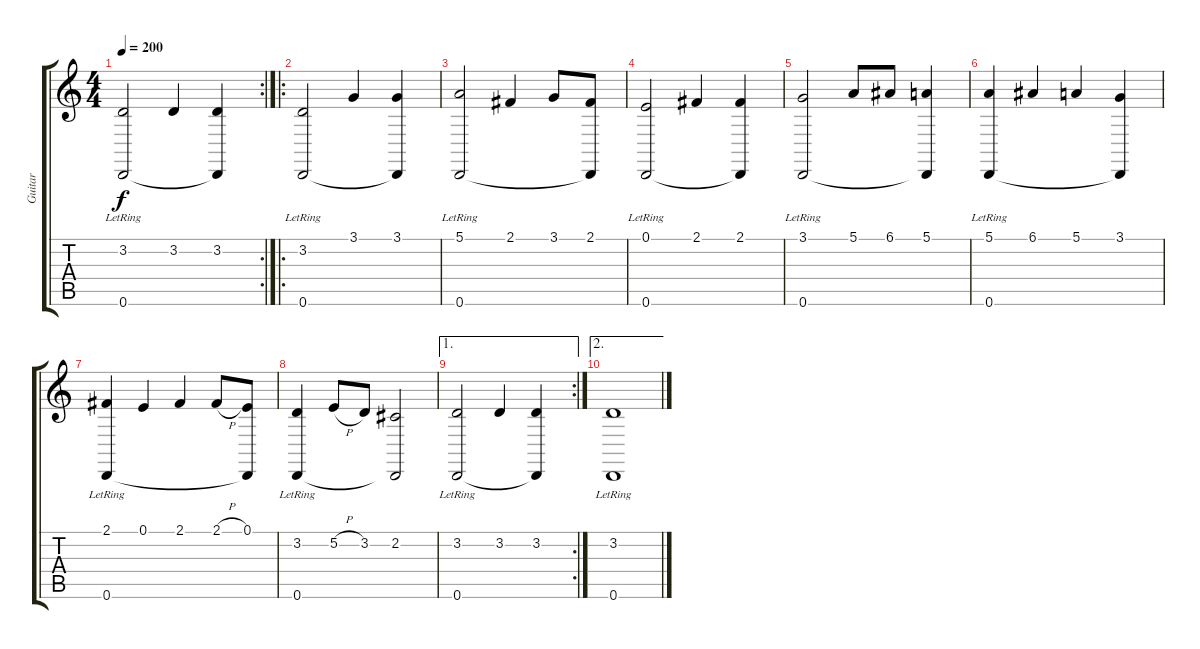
\track ("Guitar" "Guitar") {instrument sitar}
\staff {score tabs}
\tuning (E4 B3 G3 D3 A2 D2) {hide}
\rc 2
\ts (4 4)
\tempo 200
\clef g2
\ks c
(3.2 0.6{lr}).2{dy f} 3.2.4 (3.2 0.6{t}).4 |
\ro
(3.2 0.6{lr}).2 3.1.4 (3.1 0.6{t}).4 |
(5.1 0.6{lr}).2 2.1.4 3.1.8 (2.1 0.6{t}).8 |
(0.1 0.6{lr}).2 2.1.4 (2.1 0.6{t}).4 |
(3.1 0.6{lr}).2 5.1.8 6.1.8 (5.1 0.6{t}).4 |
(5.1 0.6{lr}).4 6.1.4 5.1.4 (3.1 0.6{t}).4 |
(2.1 0.6{lr}).4 0.1.4 2.1.4 2.1{h}.8 (0.1 0.6{t}).8 |
(3.2 0.6{lr}).4 5.2{h}.8 3.2.8 (2.2 0.6{t}).2 |
\ae 1
\rc 2
(3.2 0.6{lr}).2 3.2.4 (3.2 0.6{t}).4 |
\ae 2
(3.2 0.6{lr}).1
